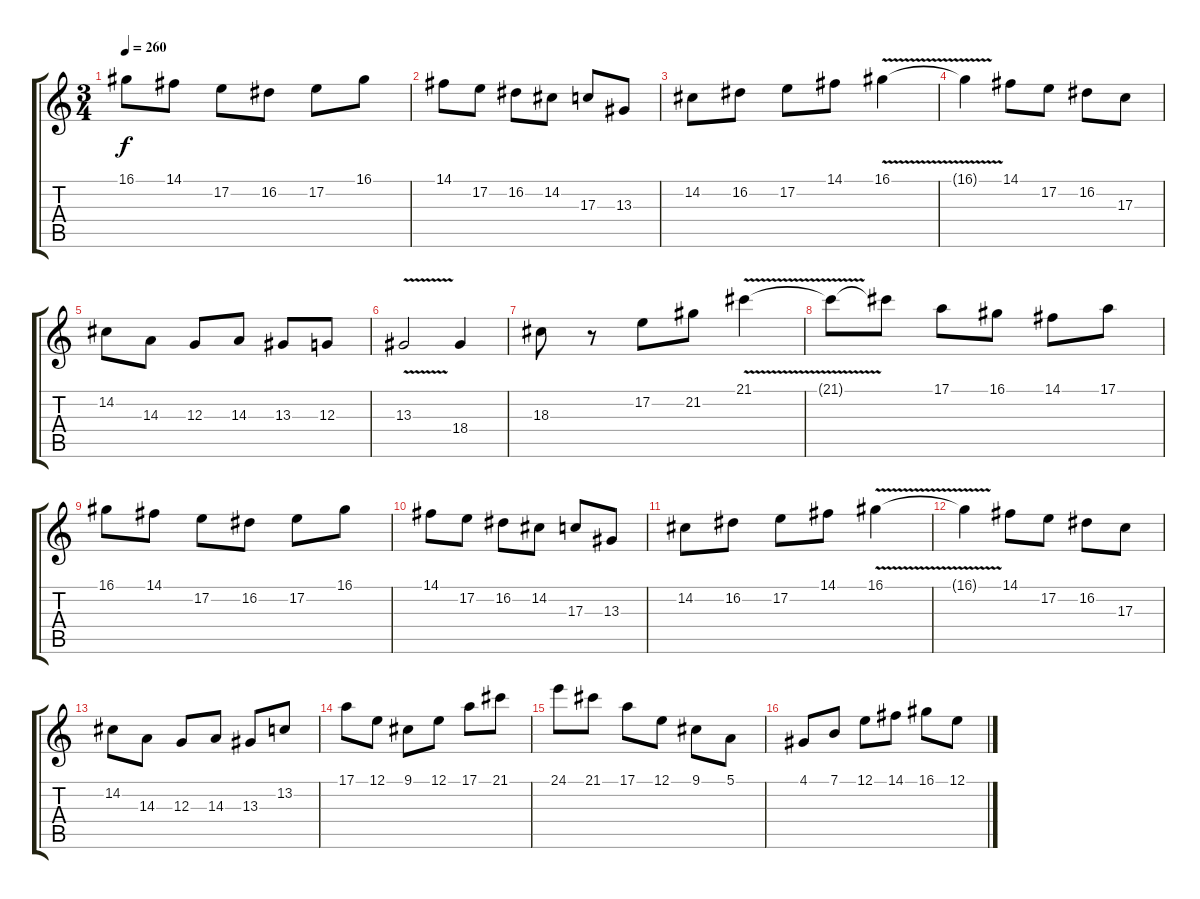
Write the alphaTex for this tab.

\track "" {instrument rockorgan}
\staff {score tabs}
\tuning (E4 B3 G3 D3 A2 E2) {hide}
\ts (3 4)
\tempo 260
\clef g2
\ks c
16.1.8{dy f} 14.1.8 17.2.8 16.2.8 17.2.8 16.1.8 |
14.1.8 17.2.8 16.2.8 14.2.8 17.3.8 13.3.8 |
14.2.8 16.2.8 17.2.8 14.1.8 16.1{v}.4 |
16.1{t}.4 14.1.8 17.2.8 16.2.8 17.3.8 |
14.2.8 14.3.8 12.3.8 14.3.8 13.3.8 12.3.8 |
13.3{v}.2 18.4.4 |
18.3.8 r.8 17.2.8 21.2.8 21.1{v}.4 |
21.1{t}.8 21.1{t}.8 17.1.8 16.1.8 14.1.8 17.1.8 |
16.1.8 14.1.8 17.2.8 16.2.8 17.2.8 16.1.8 |
14.1.8 17.2.8 16.2.8 14.2.8 17.3.8 13.3.8 |
14.2.8 16.2.8 17.2.8 14.1.8 16.1{v}.4 |
16.1{t}.4 14.1.8 17.2.8 16.2.8 17.3.8 |
14.2.8 14.3.8 12.3.8 14.3.8 13.3.8 13.2.8 |
17.1.8 12.1.8 9.1.8 12.1.8 17.1.8 21.1.8 |
24.1.8 21.1.8 17.1.8 12.1.8 9.1.8 5.1.8 |
4.1.8 7.1.8 12.1.8 14.1.8 16.1.8 12.1.8
